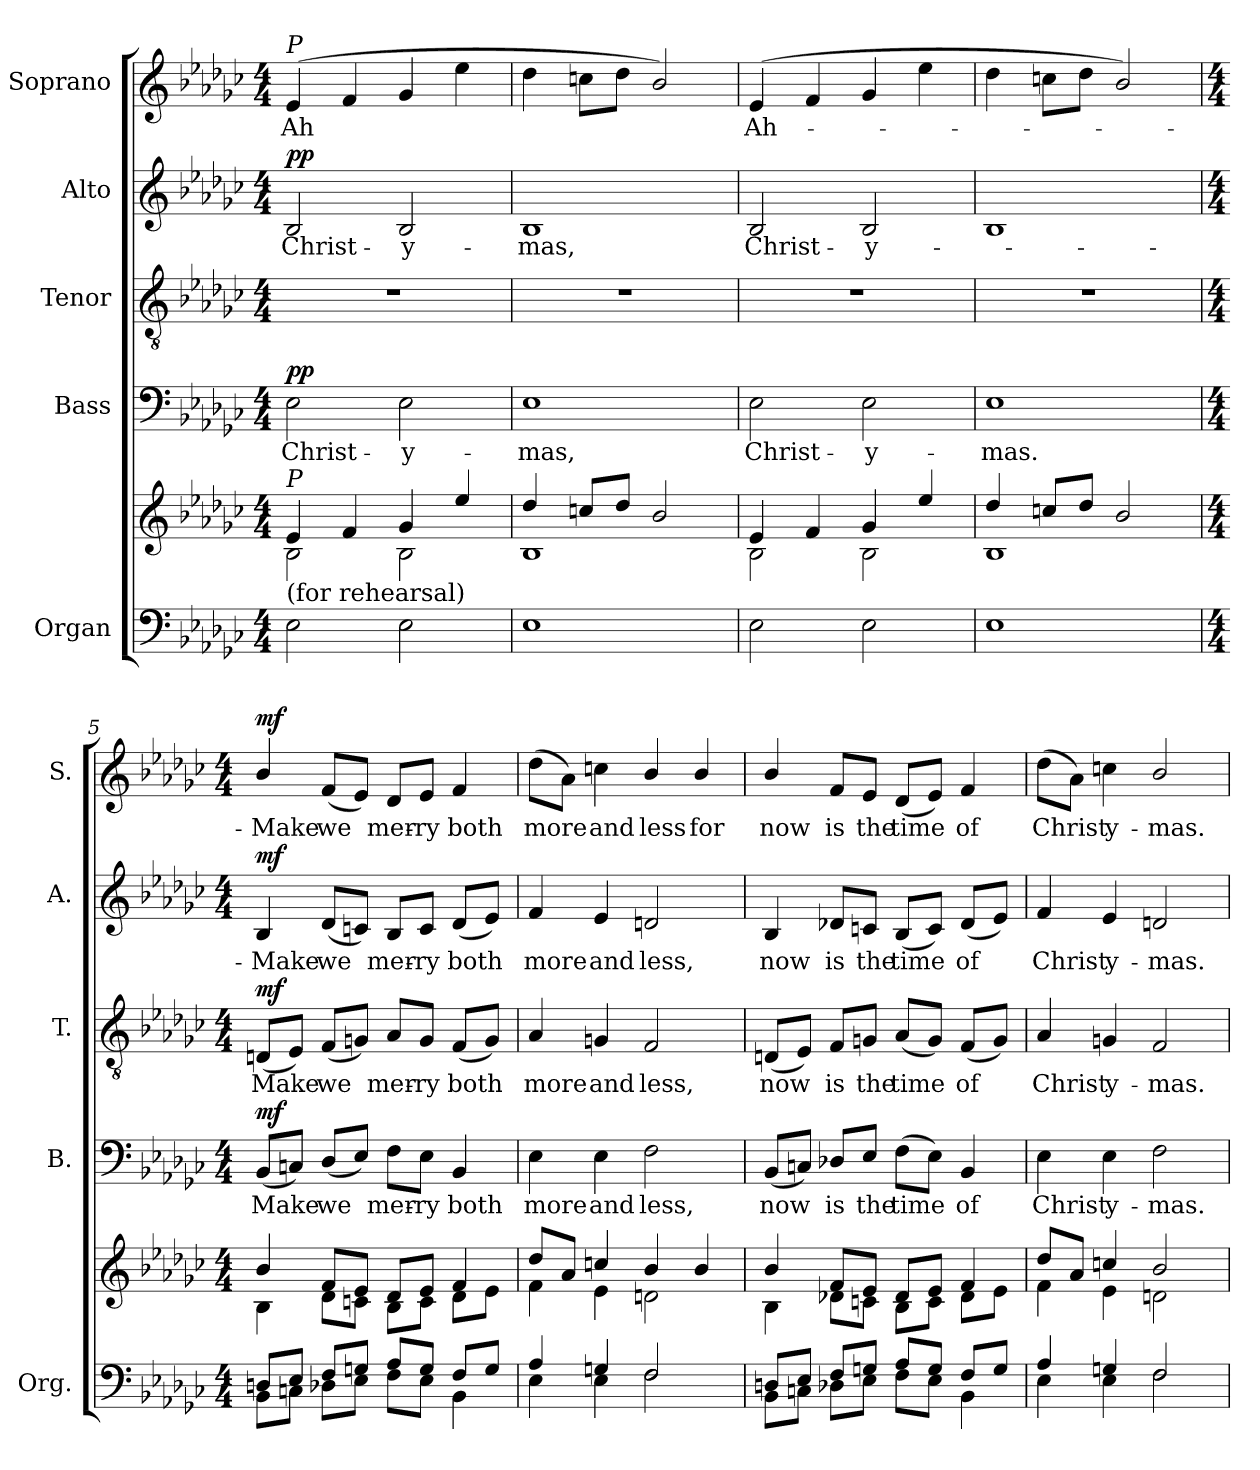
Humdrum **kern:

**kern	**kern	**kern	**text	**dynam	**kern	**text	**dynam	**kern	**text	**dynam	**kern	**text	**dynam
*part5	*part5	*part4	*part4	*part4	*part3	*part3	*part3	*part2	*part2	*part2	*part1	*part1	*part1
*staff6	*staff5	*staff4	*staff4	*staff4	*staff3	*staff3	*staff3	*staff2	*staff2	*staff2	*staff1	*staff1	*staff1
*I"Organ	*	*I"Bass	*	*	*I"Tenor	*	*	*I"Alto	*	*	*I"Soprano	*	*
*I'Org.	*	*I'B.	*	*	*I'T.	*	*	*I'A.	*	*	*I'S.	*	*
!!LO:PB:g=z
*clefF4	*clefG2	*clefF4	*	*	*clefGv2	*	*	*clefG2	*	*	*clefG2	*	*
*	*	*	*	*	*ITrd7c12	*	*	*	*	*	*	*	*
*k[b-e-a-d-g-c-]	*k[b-e-a-d-g-c-]	*k[b-e-a-d-g-c-]	*	*	*k[b-e-a-d-g-c-]	*	*	*k[b-e-a-d-g-c-]	*	*	*k[b-e-a-d-g-c-]	*	*
*e-:	*e-:	*e-:	*	*	*e-:	*	*	*e-:	*	*	*e-:	*	*
*M4/4	*M4/4	*M4/4	*	*	*M4/4	*	*	*M4/4	*	*	*M4/4	*	*
*MM120	*MM120	*MM120	*	*	*MM120	*	*	*MM120	*	*	*MM120	*	*
=1	=1	=1	=1	=1	=1	=1	=1	=1	=1	=1	=1	=1	=1
*	*^	*	*	*	*	*	*	*	*	*	*	*	*
!	!	!	!	!LO:LY:b:color=#000000	!	!	!	!	!	!	!	!	!	!
!	!	!	!	!	!	!	!	!	!	!LO:LY:b:color=#000000	!	!	!	!
!	!	!	!	!	!	!	!	!	!	!	!	!LO:TX:a:i:t=P	!	!
!	!LO:TX:a:i:t=P	!	!	!	!	!	!	!	!	!	!	!	!	!
!LO:TX:a:t=(for rehearsal)	!	!	!	!	!	!	!	!	!	!	!	!	!	!
!	!	!	!	!	!	!	!	!	!	!	!	!	!LO:LY:b:color=#000000	!
2E-i\	4e-i/	2B-i\	2E-i\	Christ-	pp	1r	.	.	2B-i/	Christ-	pp	(4e-i/	Ah	.
.	4fi/	.	.	.	.	.	.	.	.	.	.	4fi/	.	.
!	!	!	!	!LO:LY:b:color=#000000	!	!	!	!	!	!	!	!	!	!
!	!	!	!	!	!	!	!	!	!	!LO:LY:b:color=#000000	!	!	!	!
2E-i\	4g-i/	2B-i\	2E-i\	-y-	.	.	.	.	2B-i/	-y-	.	4g-i/	.	.
.	4ee-i/	.	.	.	.	.	.	.	.	.	.	4ee-i\	.	.
=2	=2	=2	=2	=2	=2	=2	=2	=2	=2	=2	=2	=2	=2	=2
!	!	!	!	!LO:LY:b:color=#000000	!	!	!	!	!	!	!	!	!	!
!	!	!	!	!	!	!	!	!	!	!LO:LY:b:color=#000000	!	!	!	!
1E-i	4dd-i/	1B-i	1E-i	-mas,	.	1r	.	.	1B-i	-mas,	.	4dd-i\	.	.
.	8ccni/L	.	.	.	.	.	.	.	.	.	.	8ccni\L	.	.
.	8dd-i/J	.	.	.	.	.	.	.	.	.	.	8dd-i\J	.	.
.	2b-i/	.	.	.	.	.	.	.	.	.	.	2b-i/)	.	.
=3	=3	=3	=3	=3	=3	=3	=3	=3	=3	=3	=3	=3	=3	=3
!	!	!	!	!LO:LY:b:color=#000000	!	!	!	!	!	!	!	!	!	!
!	!	!	!	!	!	!	!	!	!	!LO:LY:b:color=#000000	!	!	!	!
!	!	!	!	!	!	!	!	!	!	!	!	!	!LO:LY:b:color=#000000	!
2E-i\	4e-i/	2B-i\	2E-i\	Christ-	.	1r	.	.	2B-i/	Christ-	.	(4e-i/	Ah-	.
.	4fi/	.	.	.	.	.	.	.	.	.	.	4fi/	.	.
!	!	!	!	!LO:LY:b:color=#000000	!	!	!	!	!	!	!	!	!	!
!	!	!	!	!	!	!	!	!	!	!LO:LY:b:color=#000000	!	!	!	!
2E-i\	4g-i/	2B-i\	2E-i\	-y-	.	.	.	.	2B-i/	-y-	.	4g-i/	.	.
.	4ee-i/	.	.	.	.	.	.	.	.	.	.	4ee-i\	.	.
=4	=4	=4	=4	=4	=4	=4	=4	=4	=4	=4	=4	=4	=4	=4
!	!	!	!	!LO:LY:b:color=#000000	!	!	!	!	!	!	!	!	!	!
1E-i	4dd-i/	1B-i	1E-i	-mas.	.	1r	.	.	1B-i	.	.	4dd-i\	.	.
.	8ccni/L	.	.	.	.	.	.	.	.	.	.	8ccni\L	.	.
.	8dd-i/J	.	.	.	.	.	.	.	.	.	.	8dd-i\J	.	.
.	2b-i/	.	.	.	.	.	.	.	.	.	.	2b-i/)	.	.
!!LO:LB:g=z
=5	=5	=5	=5	=5	=5	=5	=5	=5	=5	=5	=5	=5	=5	=5
*M4/4	*M4/4	*	*M4/4	*	*	*M4/4	*	*	*M4/4	*	*	*M4/4	*	*
*^	*	*	*	*	*	*	*	*	*	*	*	*	*	*
!	!	!	!	!	!LO:LY:b:color=#000000	!	!	!	!	!	!	!	!	!	!
!	!	!	!	!	!	!	!	!LO:LY:b:color=#000000	!	!	!	!	!	!	!
!	!	!	!	!	!	!	!	!	!	!	!LO:LY:b:color=#000000	!	!	!	!
!	!	!	!	!	!	!	!	!	!	!	!	!	!	!LO:LY:b:color=#000000	!
8Dni/L	8BB-i\L	4b-i/	4B-i\	(8BB-i/L	Make	mf	(8DDni/L	Make	mf	4B-i/	-Make	mf	4b-i/	-Make	mf
8E-i/J	8Cni\J	.	.	8Cni/J)	.	.	8EE-i/J)	.	.	.	.	.	.	.	.
!	!	!	!	!	!LO:LY:b:color=#000000	!	!	!	!	!	!	!	!	!	!
!	!	!	!	!	!	!	!	!LO:LY:b:color=#000000	!	!	!	!	!	!	!
!	!	!	!	!	!	!	!	!	!	!	!LO:LY:b:color=#000000	!	!	!	!
!	!	!	!	!	!	!	!	!	!	!	!	!	!	!LO:LY:b:color=#000000	!
8Fi/L	8D-Xi\L	8fi/L	8d-i\L	(8D-i/L	we	.	(8FFi/L	we	.	(8d-i/L	we	.	(8fi/L	we	.
8Gni/J	8E-i\J	8e-i/J	8cni\J	8E-i/J)	.	.	8GGni/J)	.	.	8cni/J)	.	.	8e-i/J)	.	.
!	!	!	!	!	!LO:LY:b:color=#000000	!	!	!	!	!	!	!	!	!	!
!	!	!	!	!	!	!	!	!LO:LY:b:color=#000000	!	!	!	!	!	!	!
!	!	!	!	!	!	!	!	!	!	!	!LO:LY:b:color=#000000	!	!	!	!
!	!	!	!	!	!	!	!	!	!	!	!	!	!	!LO:LY:b:color=#000000	!
8A-i/L	8Fi\L	8d-i/L	8B-i\L	8Fi\L	mer-	.	8AA-i/L	mer-	.	8B-i/L	mer-	.	8d-i/L	mer-	.
!	!	!	!	!	!LO:LY:b:color=#000000	!	!	!	!	!	!	!	!	!	!
!	!	!	!	!	!	!	!	!LO:LY:b:color=#000000	!	!	!	!	!	!	!
!	!	!	!	!	!	!	!	!	!	!	!LO:LY:b:color=#000000	!	!	!	!
!	!	!	!	!	!	!	!	!	!	!	!	!	!	!LO:LY:b:color=#000000	!
8Gi/J	8E-i\J	8e-i/J	8ci\J	8E-i\J	-ry	.	8GGi/J	-ry	.	8ci/J	-ry	.	8e-i/J	-ry	.
!	!	!	!	!	!LO:LY:b:color=#000000	!	!	!	!	!	!	!	!	!	!
!	!	!	!	!	!	!	!	!LO:LY:b:color=#000000	!	!	!	!	!	!	!
!	!	!	!	!	!	!	!	!	!	!	!LO:LY:b:color=#000000	!	!	!	!
!	!	!	!	!	!	!	!	!	!	!	!	!	!	!LO:LY:b:color=#000000	!
8Fi/L	4BB-i\	4fi/	8d-i\L	4BB-i/	both	.	(8FFi/L	both	.	(8d-i/L	both	.	4fi/	both	.
8Gi/J	.	.	8e-i\J	.	.	.	8GGi/J)	.	.	8e-i/J)	.	.	.	.	.
=6	=6	=6	=6	=6	=6	=6	=6	=6	=6	=6	=6	=6	=6	=6	=6
!	!	!	!	!	!LO:LY:b:color=#000000	!	!	!	!	!	!	!	!	!	!
!	!	!	!	!	!	!	!	!LO:LY:b:color=#000000	!	!	!	!	!	!	!
!	!	!	!	!	!	!	!	!	!	!	!LO:LY:b:color=#000000	!	!	!	!
!	!	!	!	!	!	!	!	!	!	!	!	!	!	!LO:LY:b:color=#000000	!
4A-i/	4E-i\	8dd-i/L	4fi\	4E-i\	more	.	4AA-i/	more	.	4fi/	more	.	(8dd-i\L	more	.
.	.	8a-i/J	.	.	.	.	.	.	.	.	.	.	8a-i\J)	.	.
!	!	!	!	!	!LO:LY:b:color=#000000	!	!	!	!	!	!	!	!	!	!
!	!	!	!	!	!	!	!	!LO:LY:b:color=#000000	!	!	!	!	!	!	!
!	!	!	!	!	!	!	!	!	!	!	!LO:LY:b:color=#000000	!	!	!	!
!	!	!	!	!	!	!	!	!	!	!	!	!	!	!LO:LY:b:color=#000000	!
4Gni/	4E-i\	4ccni/	4e-i\	4E-i\	and	.	4GGni/	and	.	4e-i/	and	.	4ccni\	and	.
!	!	!	!	!	!LO:LY:b:color=#000000	!	!	!	!	!	!	!	!	!	!
!	!	!	!	!	!	!	!	!LO:LY:b:color=#000000	!	!	!	!	!	!	!
!	!	!	!	!	!	!	!	!	!	!	!LO:LY:b:color=#000000	!	!	!	!
!	!	!	!	!	!	!	!	!	!	!	!	!	!	!LO:LY:b:color=#000000	!
2Fi/	2Fi\	4b-i/	2dni\	2Fi\	less,	.	2FFi/	less,	.	2dni/	less,	.	4b-i/	less	.
!	!	!	!	!	!	!	!	!	!	!	!	!	!	!LO:LY:b:color=#000000	!
.	.	4b-i/	.	.	.	.	.	.	.	.	.	.	4b-i/	for	.
=7	=7	=7	=7	=7	=7	=7	=7	=7	=7	=7	=7	=7	=7	=7	=7
!	!	!	!	!	!LO:LY:b:color=#000000	!	!	!	!	!	!	!	!	!	!
!	!	!	!	!	!	!	!	!LO:LY:b:color=#000000	!	!	!	!	!	!	!
!	!	!	!	!	!	!	!	!	!	!	!LO:LY:b:color=#000000	!	!	!	!
!	!	!	!	!	!	!	!	!	!	!	!	!	!	!LO:LY:b:color=#000000	!
8Dni/L	8BB-i\L	4b-i/	4B-i\	(8BB-i/L	now	.	(8DDni/L	now	.	4B-i/	now	.	4b-i/	now	.
8E-i/J	8Cni\J	.	.	8Cni/J)	.	.	8EE-i/J)	.	.	.	.	.	.	.	.
!	!	!	!	!	!LO:LY:b:color=#000000	!	!	!	!	!	!	!	!	!	!
!	!	!	!	!	!	!	!	!LO:LY:b:color=#000000	!	!	!	!	!	!	!
!	!	!	!	!	!	!	!	!	!	!	!LO:LY:b:color=#000000	!	!	!	!
!	!	!	!	!	!	!	!	!	!	!	!	!	!	!LO:LY:b:color=#000000	!
8Fi/L	8D-Xi\L	8fi/L	8d-Xi\L	8D-Xi/L	is	.	8FFi/L	is	.	8d-Xi/L	is	.	8fi/L	is	.
!	!	!	!	!	!LO:LY:b:color=#000000	!	!	!	!	!	!	!	!	!	!
!	!	!	!	!	!	!	!	!LO:LY:b:color=#000000	!	!	!	!	!	!	!
!	!	!	!	!	!	!	!	!	!	!	!LO:LY:b:color=#000000	!	!	!	!
!	!	!	!	!	!	!	!	!	!	!	!	!	!	!LO:LY:b:color=#000000	!
8Gni/J	8E-i\J	8e-i/J	8cni\J	8E-i/J	the	.	8GGni/J	the	.	8cni/J	the	.	8e-i/J	the	.
!	!	!	!	!	!LO:LY:b:color=#000000	!	!	!	!	!	!	!	!	!	!
!	!	!	!	!	!	!	!	!LO:LY:b:color=#000000	!	!	!	!	!	!	!
!	!	!	!	!	!	!	!	!	!	!	!LO:LY:b:color=#000000	!	!	!	!
!	!	!	!	!	!	!	!	!	!	!	!	!	!	!LO:LY:b:color=#000000	!
8A-i/L	8Fi\L	8d-i/L	8B-i\L	(8Fi\L	time	.	(8AA-i/L	time	.	(8B-i/L	time	.	(8d-i/L	time	.
8Gi/J	8E-i\J	8e-i/J	8ci\J	8E-i\J)	.	.	8GGi/J)	.	.	8ci/J)	.	.	8e-i/J)	.	.
!	!	!	!	!	!LO:LY:b:color=#000000	!	!	!	!	!	!	!	!	!	!
!	!	!	!	!	!	!	!	!LO:LY:b:color=#000000	!	!	!	!	!	!	!
!	!	!	!	!	!	!	!	!	!	!	!LO:LY:b:color=#000000	!	!	!	!
!	!	!	!	!	!	!	!	!	!	!	!	!	!	!LO:LY:b:color=#000000	!
8Fi/L	4BB-i\	4fi/	8d-i\L	4BB-i/	of	.	(8FFi/L	of	.	(8d-i/L	of	.	4fi/	of	.
8Gi/J	.	.	8e-i\J	.	.	.	8GGi/J)	.	.	8e-i/J)	.	.	.	.	.
=8	=8	=8	=8	=8	=8	=8	=8	=8	=8	=8	=8	=8	=8	=8	=8
!	!	!	!	!	!LO:LY:b:color=#000000	!	!	!	!	!	!	!	!	!	!
!	!	!	!	!	!	!	!	!LO:LY:b:color=#000000	!	!	!	!	!	!	!
!	!	!	!	!	!	!	!	!	!	!	!LO:LY:b:color=#000000	!	!	!	!
!	!	!	!	!	!	!	!	!	!	!	!	!	!	!LO:LY:b:color=#000000	!
4A-i/	4E-i\	8dd-i/L	4fi\	4E-i\	Christ	.	4AA-i/	Christ	.	4fi/	Christ	.	(8dd-i\L	Christ	.
.	.	8a-i/J	.	.	.	.	.	.	.	.	.	.	8a-i\J)	.	.
!	!	!	!	!	!LO:LY:b:color=#000000	!	!	!	!	!	!	!	!	!	!
!	!	!	!	!	!	!	!	!LO:LY:b:color=#000000	!	!	!	!	!	!	!
!	!	!	!	!	!	!	!	!	!	!	!LO:LY:b:color=#000000	!	!	!	!
!	!	!	!	!	!	!	!	!	!	!	!	!	!	!LO:LY:b:color=#000000	!
4Gni/	4E-i\	4ccni/	4e-i\	4E-i\	y-	.	4GGni/	y-	.	4e-i/	y-	.	4ccni\	y-	.
!	!	!	!	!	!LO:LY:b:color=#000000	!	!	!	!	!	!	!	!	!	!
!	!	!	!	!	!	!	!	!LO:LY:b:color=#000000	!	!	!	!	!	!	!
!	!	!	!	!	!	!	!	!	!	!	!LO:LY:b:color=#000000	!	!	!	!
!	!	!	!	!	!	!	!	!	!	!	!	!	!	!LO:LY:b:color=#000000	!
2Fi/	2Fi\	2b-i/	2dni\	2Fi\	-mas.	.	2FFi/	-mas.	.	2dni/	-mas.	.	2b-i/	-mas.	.
*v	*v	*	*	*	*	*	*	*	*	*	*	*	*	*	*
*	*v	*v	*	*	*	*	*	*	*	*	*	*	*	*
=	=	=	=	=	=	=	=	=	=	=	=	=	=
*-	*-	*-	*-	*-	*-	*-	*-	*-	*-	*-	*-	*-	*-
